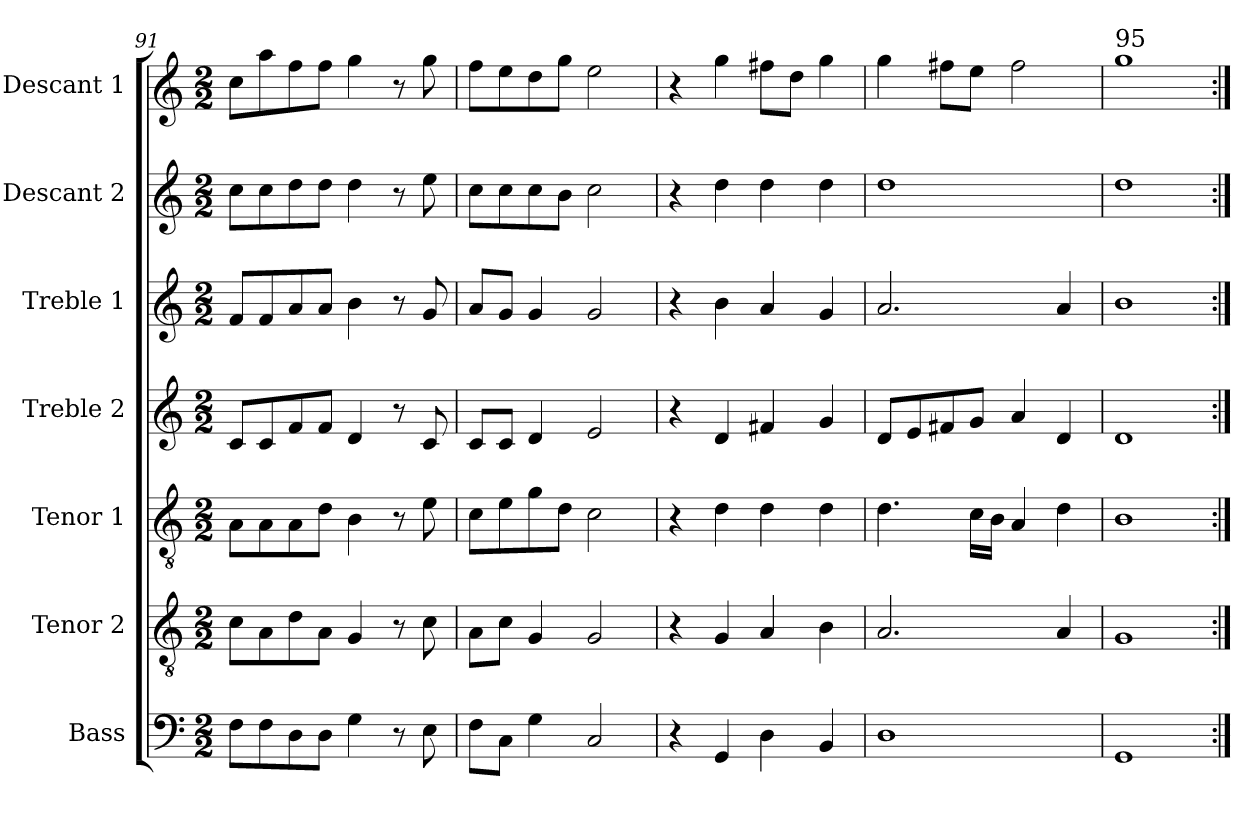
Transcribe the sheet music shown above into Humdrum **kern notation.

**kern	**kern	**kern	**kern	**kern	**kern	**kern
*part7	*part6	*part5	*part4	*part3	*part2	*part1
*staff7	*staff6	*staff5	*staff4	*staff3	*staff2	*staff1
*I"Bass	*I"Tenor 2	*I"Tenor 1	*I"Treble 2	*I"Treble 1	*I"Descant 2	*I"Descant 1
*I'B	*I'T 2	*I'T 1	*I'Tr 2	*I'Tr 1	*I'D 2	*I'D 1
!!LO:PB:g=z
*clefF4	*clefGv2	*clefGv2	*clefG2	*clefG2	*clefG2	*clefG2
*ITrd-7c-12	*ITrd-7c-12	*ITrd-7c-12	*ITrd-7c-12	*ITrd-7c-12	*ITrd-7c-12	*ITrd-7c-12
*k[]	*k[]	*k[]	*k[]	*k[]	*k[]	*k[]
*M2/2	*M2/2	*M2/2	*M2/2	*M2/2	*M2/2	*M2/2
=91	=91	=91	=91	=91	=91	=91
8f\L	8cc\L	8a\L	8cc/L	8ff/L	8ccc\L	8ccc\L
8f\	8a\	8a\	8cc/	8ff/	8ccc\	8aaa\
8d\	8dd\	8a\	8ff/	8aa/	8ddd\	8fff\
8d\J	8a\J	8dd\J	8ff/J	8aa/J	8ddd\J	8fff\J
4g\	4g/	4b\	4dd/	4bb\	4ddd\	4ggg\
8r	8r	8r	8r	8r	8r	8r
8e\	8cc\	8ee\	8cc/	8gg/	8eee\	8ggg\
=92	=92	=92	=92	=92	=92	=92
8f\L	8a\L	8cc\L	8cc/L	8aa/L	8ccc\L	8fff\L
8c\J	8cc\J	8ee\	8cc/J	8gg/J	8ccc\	8eee\
4g\	4g/	8gg\	4dd/	4gg/	8ccc\	8ddd\
.	.	8dd\J	.	.	8bb\J	8ggg\J
2c/	2g/	2cc\	2ee/	2gg/	2ccc\	2eee\
=93	=93	=93	=93	=93	=93	=93
4r	4r	4r	4r	4r	4r	4r
4G/	4g/	4dd\	4dd/	4bb\	4ddd\	4ggg\
4d\	4a/	4dd\	4ff#X/	4aa/	4ddd\	8fff#X\L
.	.	.	.	.	.	8ddd\J
4B/	4b\	4dd\	4gg/	4gg/	4ddd\	4ggg\
=94	=94	=94	=94	=94	=94	=94
1d	2.a/	4.dd\	8dd/L	2.aa/	1ddd	4ggg\
.	.	.	8ee/	.	.	.
.	.	.	8ff#X/	.	.	8fff#X\L
.	.	16cc\LL	8gg/J	.	.	8eee\J
.	.	16b\JJ	.	.	.	.
.	.	4a/	4aa/	.	.	2fff#\
.	4a/	4dd\	4dd/	4aa/	.	.
=95	=95	=95	=95	=95	=95	=95
!	!	!	!	!	!	!LO:TX:a:t=95
1G	1g	1b	1dd	1bb	1ddd	1ggg
=:|!	=:|!	=:|!	=:|!	=:|!	=:|!	=:|!
*-	*-	*-	*-	*-	*-	*-
